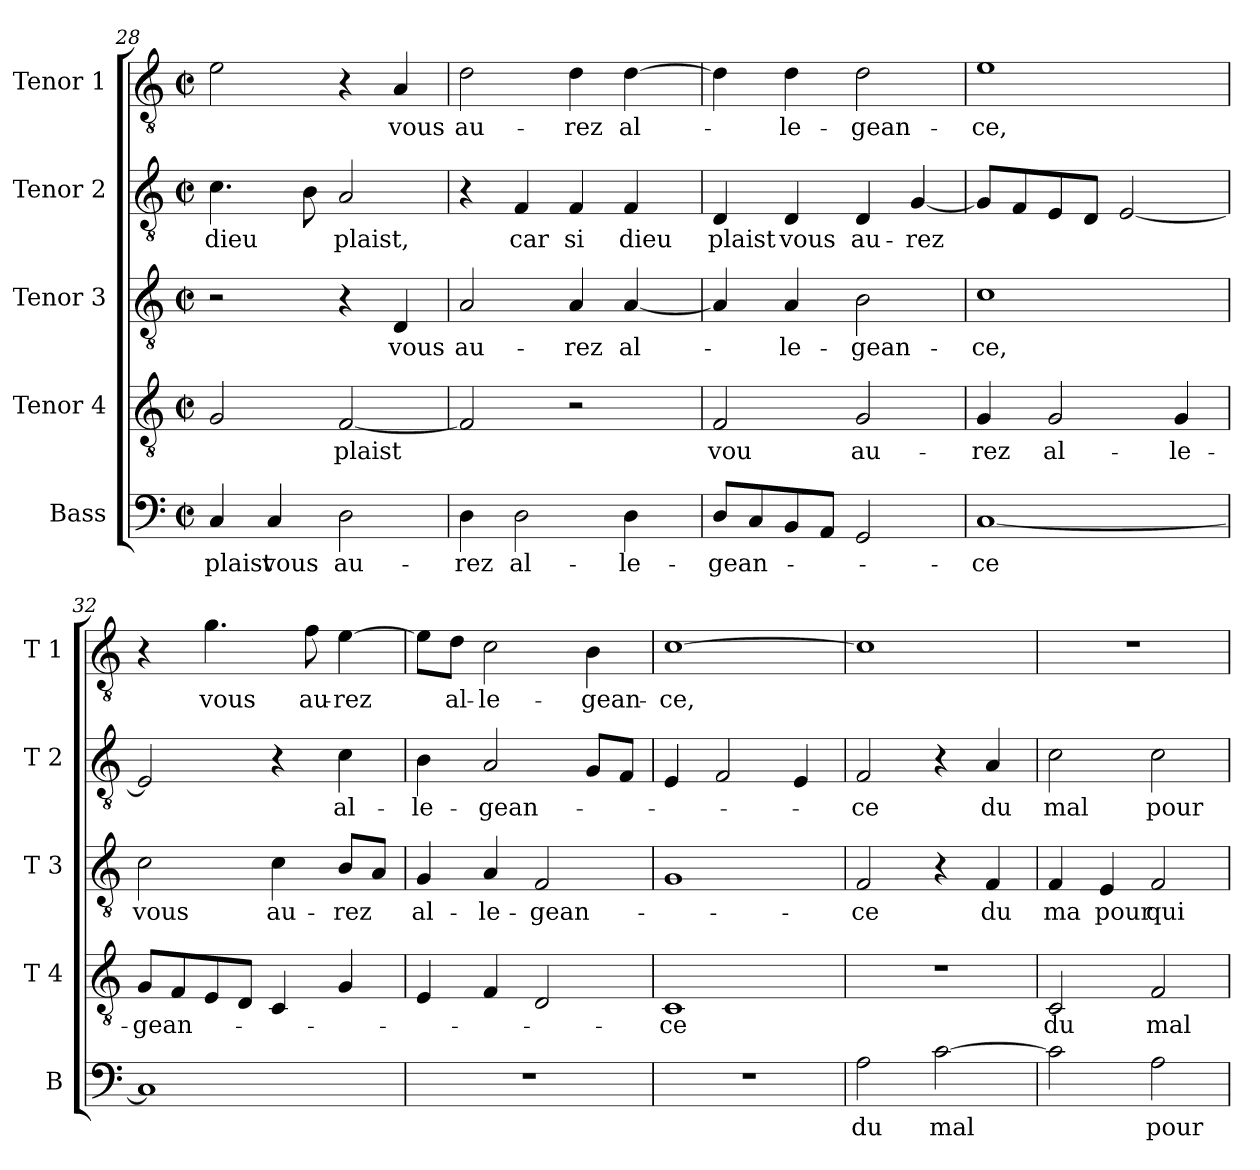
**kern	**text	**kern	**text	**kern	**text	**kern	**text	**kern	**text
*part5	*part5	*part4	*part4	*part3	*part3	*part2	*part2	*part1	*part1
*staff5	*staff5	*staff4	*staff4	*staff3	*staff3	*staff2	*staff2	*staff1	*staff1
*I"Bass	*	*I"Tenor 4	*	*I"Tenor 3	*	*I"Tenor 2	*	*I"Tenor 1	*
*I'B	*	*I'T 4	*	*I'T 3	*	*I'T 2	*	*I'T 1	*
*clefF4	*	*clefGv2	*	*clefGv2	*	*clefGv2	*	*clefGv2	*
*k[]	*	*k[]	*	*k[]	*	*k[]	*	*k[]	*
*C:	*	*C:	*	*C:	*	*C:	*	*C:	*
*M2/2	*	*M2/2	*	*M2/2	*	*M2/2	*	*M2/2	*
*met(c|)	*	*met(c|)	*	*met(c|)	*	*met(c|)	*	*met(c|)	*
=28	=28	=28	=28	=28	=28	=28	=28	=28	=28
4C/	plaist	2G/	.	2r	.	4.c\	dieu	2e\	.
4C/	vous	.	.	.	.	.	.	.	.
.	.	.	.	.	.	8B\	.	.	.
2D\	au-	[2F/	plaist	4r	.	2A/	plaist,	4r	.
.	.	.	.	4D/	vous	.	.	4A/	vous
=29	=29	=29	=29	=29	=29	=29	=29	=29	=29
4D\	-rez	2F/]	.	2A/	au-	4r	.	2d\	au-
2D\	al-	.	.	.	.	4F/	car	.	.
.	.	2r	.	4A/	-rez	4F/	si	4d\	-rez
4D\	-le-	.	.	[4A/	al-	4F/	dieu	[4d\	al-
!!LO:PB:g=z
=30	=30	=30	=30	=30	=30	=30	=30	=30	=30
8D/L	-gean-	2F/	vou	4A/]	.	4D/	plaist	4d\]	.
8C/	.	.	.	.	.	.	.	.	.
8BB/	.	.	.	4A/	-le-	4D/	vous	4d\	-le-
8AA/J	.	.	.	.	.	.	.	.	.
2GG/	.	2G/	au-	2B\	-gean-	4D/	au-	2d\	-gean-
.	.	.	.	.	.	[4G/	-rez	.	.
=31	=31	=31	=31	=31	=31	=31	=31	=31	=31
[1C	-ce	4G/	-rez	1c	-ce,	8G/L]	.	1e	-ce,
.	.	.	.	.	.	8F/	.	.	.
.	.	2G/	al-	.	.	8E/	.	.	.
.	.	.	.	.	.	8D/J	.	.	.
.	.	.	.	.	.	[2E/	.	.	.
.	.	4G/	-le-	.	.	.	.	.	.
=32	=32	=32	=32	=32	=32	=32	=32	=32	=32
1C]	.	8G/L	-gean-	2c\	vous	2E/]	.	4r	.
.	.	8F/	.	.	.	.	.	.	.
.	.	8E/	.	.	.	.	.	4.g\	vous
.	.	8D/J	.	.	.	.	.	.	.
.	.	4C/	.	4c\	au-	4r	.	.	.
.	.	.	.	.	.	.	.	8f\	au-
.	.	4G/	.	8B/L	-rez	4c\	al-	[4e\	-rez
.	.	.	.	8A/J	.	.	.	.	.
=33	=33	=33	=33	=33	=33	=33	=33	=33	=33
1r	.	4E/	.	4G/	al-	4B\	-le-	8e\L]	.
.	.	.	.	.	.	.	.	8d\J	al-
.	.	4F/	.	4A/	-le-	2A/	-gean-	2c\	-le-
.	.	2D/	.	2F/	-gean-	.	.	.	.
.	.	.	.	.	.	8G/L	.	4B\	-gean-
.	.	.	.	.	.	8F/J	.	.	.
=34	=34	=34	=34	=34	=34	=34	=34	=34	=34
1r	.	1C	-ce	1G	.	4E/	.	[1c	-ce,
.	.	.	.	.	.	2F/	.	.	.
.	.	.	.	.	.	4E/	.	.	.
!!LO:LB:g=z
=35	=35	=35	=35	=35	=35	=35	=35	=35	=35
2A\	du	1r	.	2F/	-ce	2F/	-ce	1c]	.
[2c\	mal	.	.	4r	.	4r	.	.	.
.	.	.	.	4F/	du	4A/	du	.	.
=36	=36	=36	=36	=36	=36	=36	=36	=36	=36
2c\]	.	2C/	du	4F/	ma	2c\	mal	1r	.
.	.	.	.	4E/	pour	.	.	.	.
2A\	pour	2F/	mal	2F/	qui	2c\	pour	.	.
=	=	=	=	=	=	=	=	=	=
*-	*-	*-	*-	*-	*-	*-	*-	*-	*-
